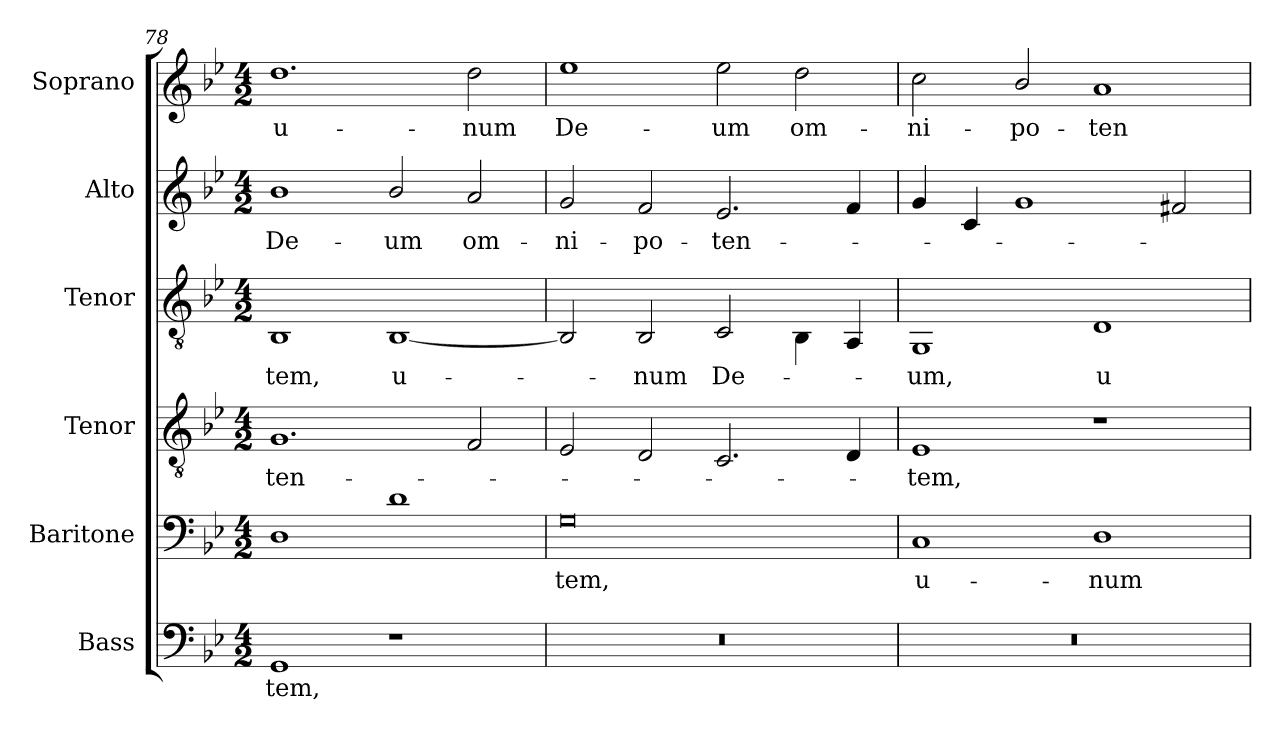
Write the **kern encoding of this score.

**kern	**text	**kern	**text	**kern	**text	**kern	**text	**kern	**text	**kern	**text
*part6	*part6	*part5	*part5	*part4	*part4	*part3	*part3	*part2	*part2	*part1	*part1
*staff6	*staff6	*staff5	*staff5	*staff4	*staff4	*staff3	*staff3	*staff2	*staff2	*staff1	*staff1
*I"Bass	*	*I"Baritone	*	*I"Tenor	*	*I"Tenor	*	*I"Alto	*	*I"Soprano	*
*I'B.	*	*I'Bar.	*	*I'T2.	*	*I'T1.	*	*I'A.	*	*I'S.	*
*clefF4	*	*clefF4	*	*clefGv2	*	*clefGv2	*	*clefG2	*	*clefG2	*
*	*	*	*	*ITrd7c12	*	*	*	*	*	*	*
*k[b-e-]	*	*k[b-e-]	*	*k[b-e-]	*	*k[b-e-]	*	*k[b-e-]	*	*k[b-e-]	*
*B-:	*	*B-:	*	*B-:	*	*B-:	*	*B-:	*	*B-:	*
*M4/2	*	*M4/2	*	*M4/2	*	*M4/2	*	*M4/2	*	*M4/2	*
=78	=78	=78	=78	=78	=78	=78	=78	=78	=78	=78	=78
!	!LO:LY:b:color=#000000	!	!	!	!	!	!	!	!	!	!
!	!	!	!	!	!LO:LY:b:color=#000000	!	!	!	!	!	!
!	!	!	!	!	!	!	!LO:LY:b:color=#000000	!	!	!	!
!	!	!	!	!	!	!	!	!	!LO:LY:b:color=#000000	!	!
!	!	!	!	!	!	!	!	!	!	!	!LO:LY:b:color=#000000
1GGi	-tem,	1Di	.	1.GGi	-ten-	1BB-i	-tem,	1b-i	De-	1.ddi	u-
!	!	!	!	!	!	!	!LO:LY:b:color=#000000	!	!	!	!
!	!	!	!	!	!	!	!	!	!LO:LY:b:color=#000000	!	!
1r	.	1di	.	.	.	[1BB-i	u-	2b-i/	-um	.	.
!	!	!	!	!	!	!	!	!	!LO:LY:b:color=#000000	!	!
!	!	!	!	!	!	!	!	!	!	!	!LO:LY:b:color=#000000
.	.	.	.	2FFi/	.	.	.	2ai/	om-	2ddi\	-num
!!LO:LB:g=z
=79	=79	=79	=79	=79	=79	=79	=79	=79	=79	=79	=79
!LO:N:vis=1	!	!	!	!	!	!	!	!	!	!	!
!	!	!	!LO:LY:b:color=#000000	!	!	!	!	!	!	!	!
!	!	!	!	!	!	!	!	!	!LO:LY:b:color=#000000	!	!
!	!	!	!	!	!	!	!	!	!	!	!LO:LY:b:color=#000000
0r	.	0Gi	-tem,	2EE-i/	.	2BB-i/]	.	2gi/	-ni-	1ee-i	De-
!	!	!	!	!	!	!	!LO:LY:b:color=#000000	!	!	!	!
!	!	!	!	!	!	!	!	!	!LO:LY:b:color=#000000	!	!
.	.	.	.	2DDi/	.	2BB-i/	-num	2fi/	-po-	.	.
!	!	!	!	!	!	!	!LO:LY:b:color=#000000	!	!	!	!
!	!	!	!	!	!	!	!	!	!LO:LY:b:color=#000000	!	!
!	!	!	!	!	!	!	!	!	!	!	!LO:LY:b:color=#000000
.	.	.	.	2.CCi/	.	2Ci/	De-	2.e-i/	-ten-	2ee-i\	-um
!	!	!	!	!	!	!	!	!	!	!	!LO:LY:b:color=#000000
.	.	.	.	.	.	4BB-i\	.	.	.	2ddi\	om-
.	.	.	.	4DDi/	.	4AAi/	.	4fi/	.	.	.
=80	=80	=80	=80	=80	=80	=80	=80	=80	=80	=80	=80
!LO:N:vis=1	!	!	!	!	!	!	!	!	!	!	!
!	!	!	!LO:LY:b:color=#000000	!	!	!	!	!	!	!	!
!	!	!	!	!	!LO:LY:b:color=#000000	!	!	!	!	!	!
!	!	!	!	!	!	!	!LO:LY:b:color=#000000	!	!	!	!
!	!	!	!	!	!	!	!	!	!	!	!LO:LY:b:color=#000000
0r	.	1Ci	u-	1EE-i	-tem,	1GGi	-um,	4gi/	.	2cci\	-ni-
.	.	.	.	.	.	.	.	4ci/	.	.	.
!	!	!	!	!	!	!	!	!	!	!	!LO:LY:b:color=#000000
.	.	.	.	.	.	.	.	1gi	.	2b-i/	-po-
!	!	!	!LO:LY:b:color=#000000	!	!	!	!	!	!	!	!
!	!	!	!	!	!	!	!LO:LY:b:color=#000000	!	!	!	!
!	!	!	!	!	!	!	!	!	!	!	!LO:LY:b:color=#000000
.	.	1Di	-num	1r	.	1Di	u-	.	.	1ai	-ten-
.	.	.	.	.	.	.	.	2f#Xi/	.	.	.
=	=	=	=	=	=	=	=	=	=	=	=
*-	*-	*-	*-	*-	*-	*-	*-	*-	*-	*-	*-
